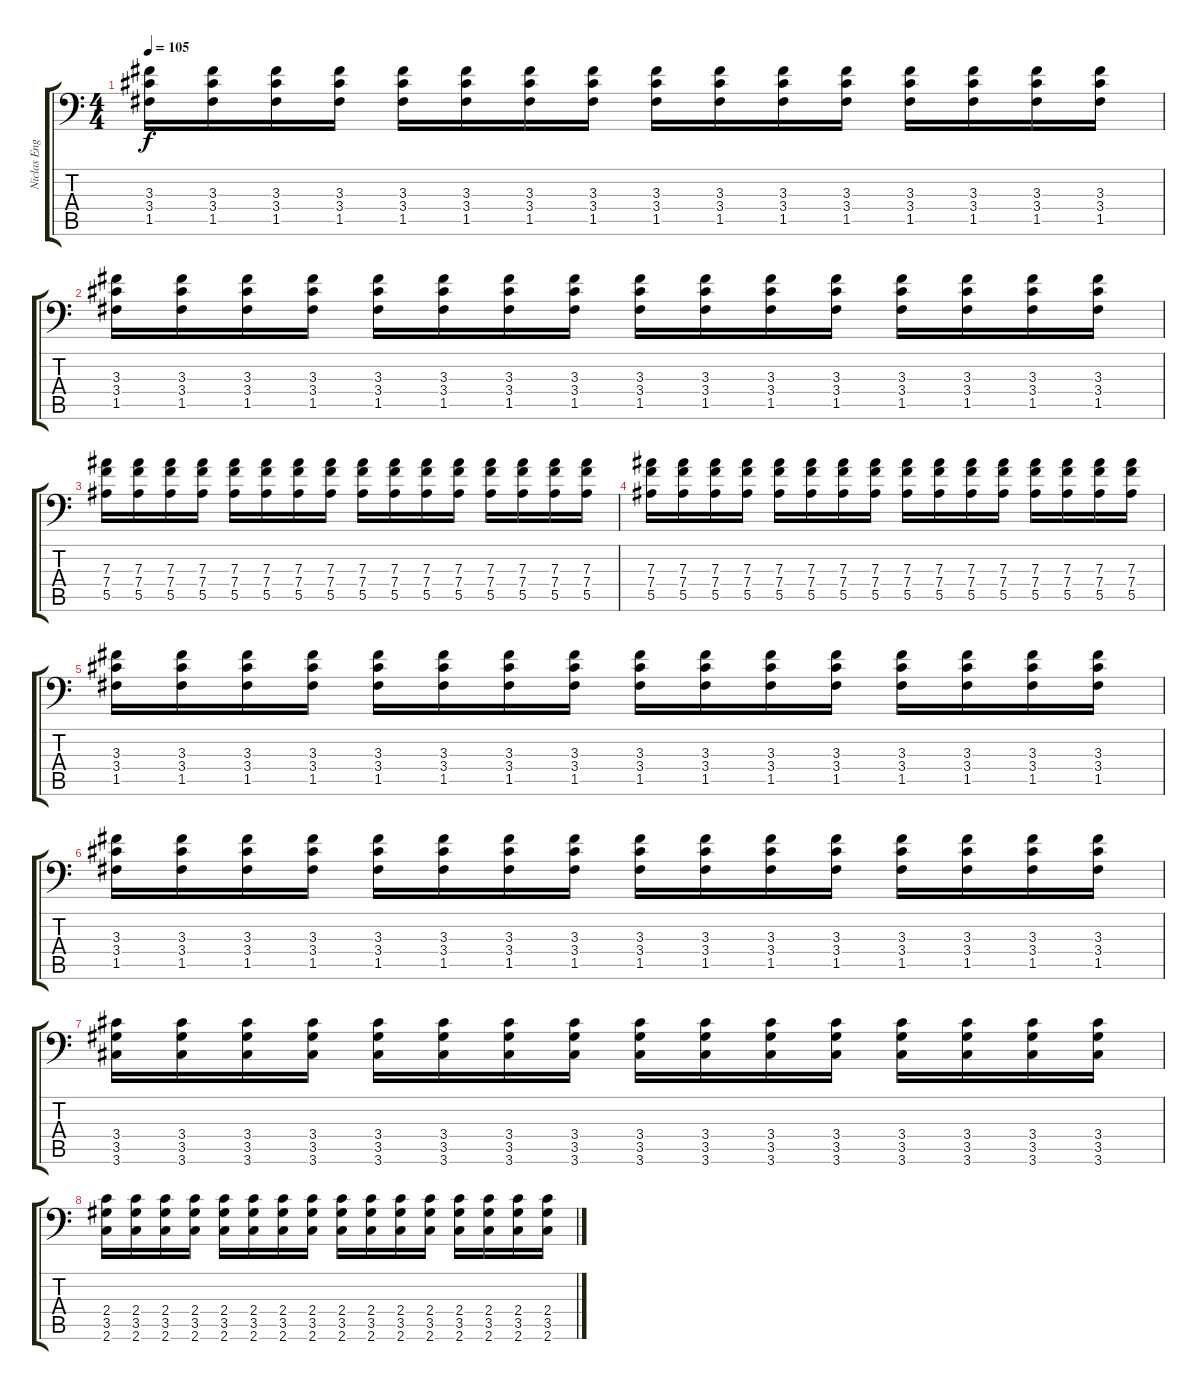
\track ("Niclas Engelin" "Niclas Eng") {instrument distortionguitar}
\staff {score tabs}
\tuning (C4 G3 Eb3 Bb2 F2 Bb1) {hide}
\ts (4 4)
\tempo 105
\clef f4
\ks c
(3.3 3.4 1.5).16{dy f} (3.3 3.4 1.5).16 (3.3 3.4 1.5).16 (3.3 3.4 1.5).16 (3.3 3.4 1.5).16 (3.3 3.4 1.5).16 (3.3 3.4 1.5).16 (3.3 3.4 1.5).16 (3.3 3.4 1.5).16 (3.3 3.4 1.5).16 (3.3 3.4 1.5).16 (3.3 3.4 1.5).16 (3.3 3.4 1.5).16 (3.3 3.4 1.5).16 (3.3 3.4 1.5).16 (3.3 3.4 1.5).16 |
(3.3 3.4 1.5).16 (3.3 3.4 1.5).16 (3.3 3.4 1.5).16 (3.3 3.4 1.5).16 (3.3 3.4 1.5).16 (3.3 3.4 1.5).16 (3.3 3.4 1.5).16 (3.3 3.4 1.5).16 (3.3 3.4 1.5).16 (3.3 3.4 1.5).16 (3.3 3.4 1.5).16 (3.3 3.4 1.5).16 (3.3 3.4 1.5).16 (3.3 3.4 1.5).16 (3.3 3.4 1.5).16 (3.3 3.4 1.5).16 |
(7.3 7.4 5.5).16 (7.3 7.4 5.5).16 (7.3 7.4 5.5).16 (7.3 7.4 5.5).16 (7.3 7.4 5.5).16 (7.3 7.4 5.5).16 (7.3 7.4 5.5).16 (7.3 7.4 5.5).16 (7.3 7.4 5.5).16 (7.3 7.4 5.5).16 (7.3 7.4 5.5).16 (7.3 7.4 5.5).16 (7.3 7.4 5.5).16 (7.3 7.4 5.5).16 (7.3 7.4 5.5).16 (7.3 7.4 5.5).16 |
(7.3 7.4 5.5).16 (7.3 7.4 5.5).16 (7.3 7.4 5.5).16 (7.3 7.4 5.5).16 (7.3 7.4 5.5).16 (7.3 7.4 5.5).16 (7.3 7.4 5.5).16 (7.3 7.4 5.5).16 (7.3 7.4 5.5).16 (7.3 7.4 5.5).16 (7.3 7.4 5.5).16 (7.3 7.4 5.5).16 (7.3 7.4 5.5).16 (7.3 7.4 5.5).16 (7.3 7.4 5.5).16 (7.3 7.4 5.5).16 |
(3.3 3.4 1.5).16 (3.3 3.4 1.5).16 (3.3 3.4 1.5).16 (3.3 3.4 1.5).16 (3.3 3.4 1.5).16 (3.3 3.4 1.5).16 (3.3 3.4 1.5).16 (3.3 3.4 1.5).16 (3.3 3.4 1.5).16 (3.3 3.4 1.5).16 (3.3 3.4 1.5).16 (3.3 3.4 1.5).16 (3.3 3.4 1.5).16 (3.3 3.4 1.5).16 (3.3 3.4 1.5).16 (3.3 3.4 1.5).16 |
(3.3 3.4 1.5).16 (3.3 3.4 1.5).16 (3.3 3.4 1.5).16 (3.3 3.4 1.5).16 (3.3 3.4 1.5).16 (3.3 3.4 1.5).16 (3.3 3.4 1.5).16 (3.3 3.4 1.5).16 (3.3 3.4 1.5).16 (3.3 3.4 1.5).16 (3.3 3.4 1.5).16 (3.3 3.4 1.5).16 (3.3 3.4 1.5).16 (3.3 3.4 1.5).16 (3.3 3.4 1.5).16 (3.3 3.4 1.5).16 |
(3.4 3.5 3.6).16 (3.4 3.5 3.6).16 (3.4 3.5 3.6).16 (3.4 3.5 3.6).16 (3.4 3.5 3.6).16 (3.4 3.5 3.6).16 (3.4 3.5 3.6).16 (3.4 3.5 3.6).16 (3.4 3.5 3.6).16 (3.4 3.5 3.6).16 (3.4 3.5 3.6).16 (3.4 3.5 3.6).16 (3.4 3.5 3.6).16 (3.4 3.5 3.6).16 (3.4 3.5 3.6).16 (3.4 3.5 3.6).16 |
(2.4 3.5 2.6).16 (2.4 3.5 2.6).16 (2.4 3.5 2.6).16 (2.4 3.5 2.6).16 (2.4 3.5 2.6).16 (2.4 3.5 2.6).16 (2.4 3.5 2.6).16 (2.4 3.5 2.6).16 (2.4 3.5 2.6).16 (2.4 3.5 2.6).16 (2.4 3.5 2.6).16 (2.4 3.5 2.6).16 (2.4 3.5 2.6).16 (2.4 3.5 2.6).16 (2.4 3.5 2.6).16 (2.4 3.5 2.6).16
